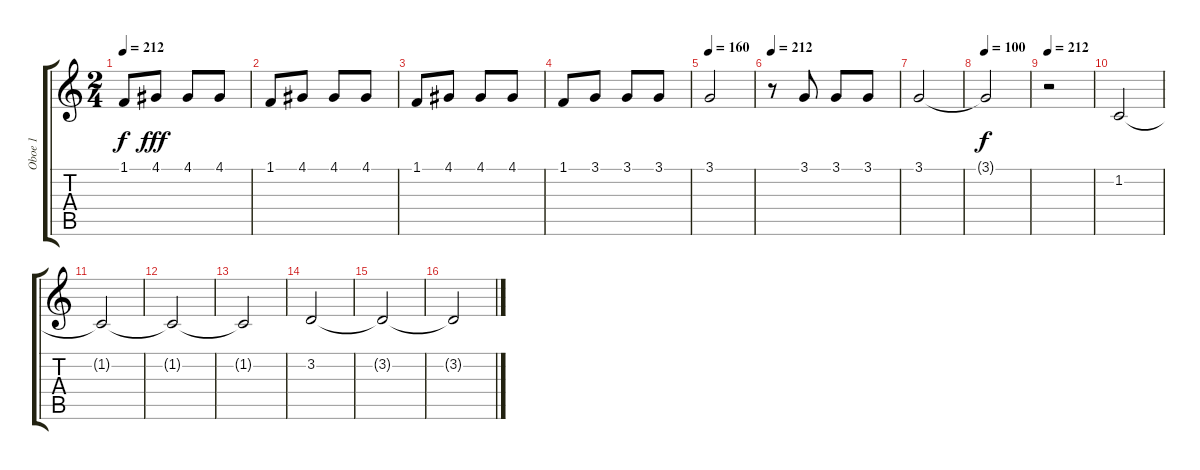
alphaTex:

\track ("Oboe 1" "Oboe 1") {instrument oboe}
\staff {score tabs}
\tuning (E4 B3 G3 D3 A2 E2) {hide}
\ts (2 4)
\tempo 212
\clef g2
\ks c
1.1{t}.8{dy f} 4.1.8{dy fff} 4.1.8 4.1.8 |
1.1.8 4.1.8 4.1.8 4.1.8 |
1.1.8 4.1.8 4.1.8 4.1.8 |
1.1.8 3.1.8 3.1.8 3.1.8 |
\tempo 160
3.1.2 |
\tempo 212
r.8 3.1.8 3.1.8 3.1.8 |
3.1.2 |
\tempo 100
3.1{t}.2{dy f} |
\tempo 212
r.2 |
1.2.2 |
1.2{t}.2 |
1.2{t}.2 |
1.2{t}.2 |
3.2.2 |
3.2{t}.2 |
3.2{t}.2
